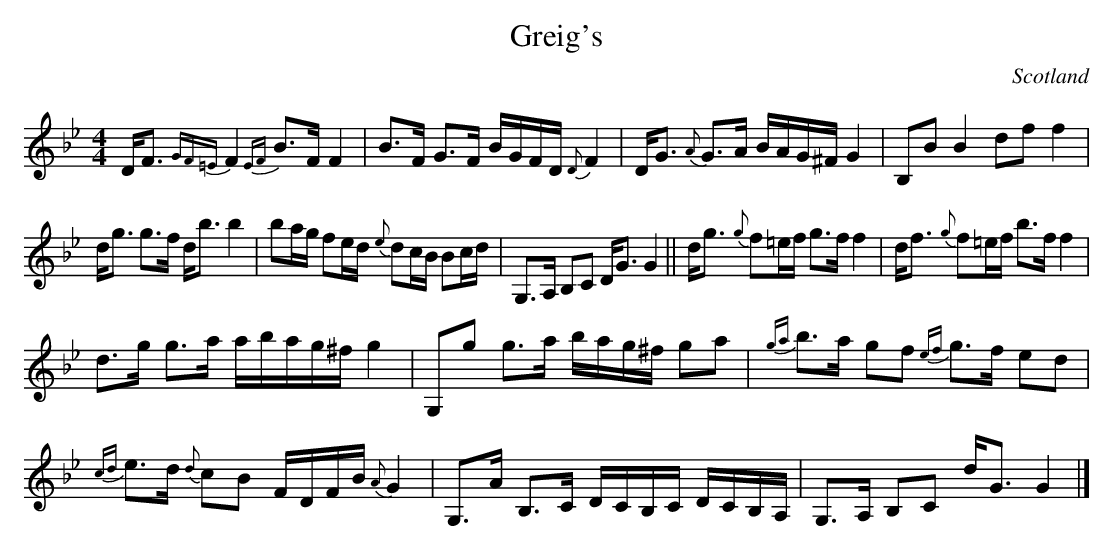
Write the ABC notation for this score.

X:1
T:Greig's
L:1/16
M:4/4
O:Scotland
K:G minor
DF3 {GF=E}F4 {EF}B3F F4|B3F G3F BGFD {D}F4|\
DG3 {A}G3A BAG^F G4|B,2B2 B4 d2f2 f4|
dg3 g3f db3 b4|b2ag f2ed {e}d2cB B2cd|\
G,3A, B,2C2 DG3 G4||\
dg3 {g}f2=ef g3f f4|df3 {g}f2=ef b3f f4|
d3g g3a abag^f g4|G,2g2 g3a bag^f g2a2|\
{ga}b3a g2f2 {ef}g3f e2d2|\
{cd}e3d {d}c2B2 FDFB {A}G4|\
G,3A B,3C DCB,C DCB,A,|G,3A, B,2C2 dG3 G4|]
